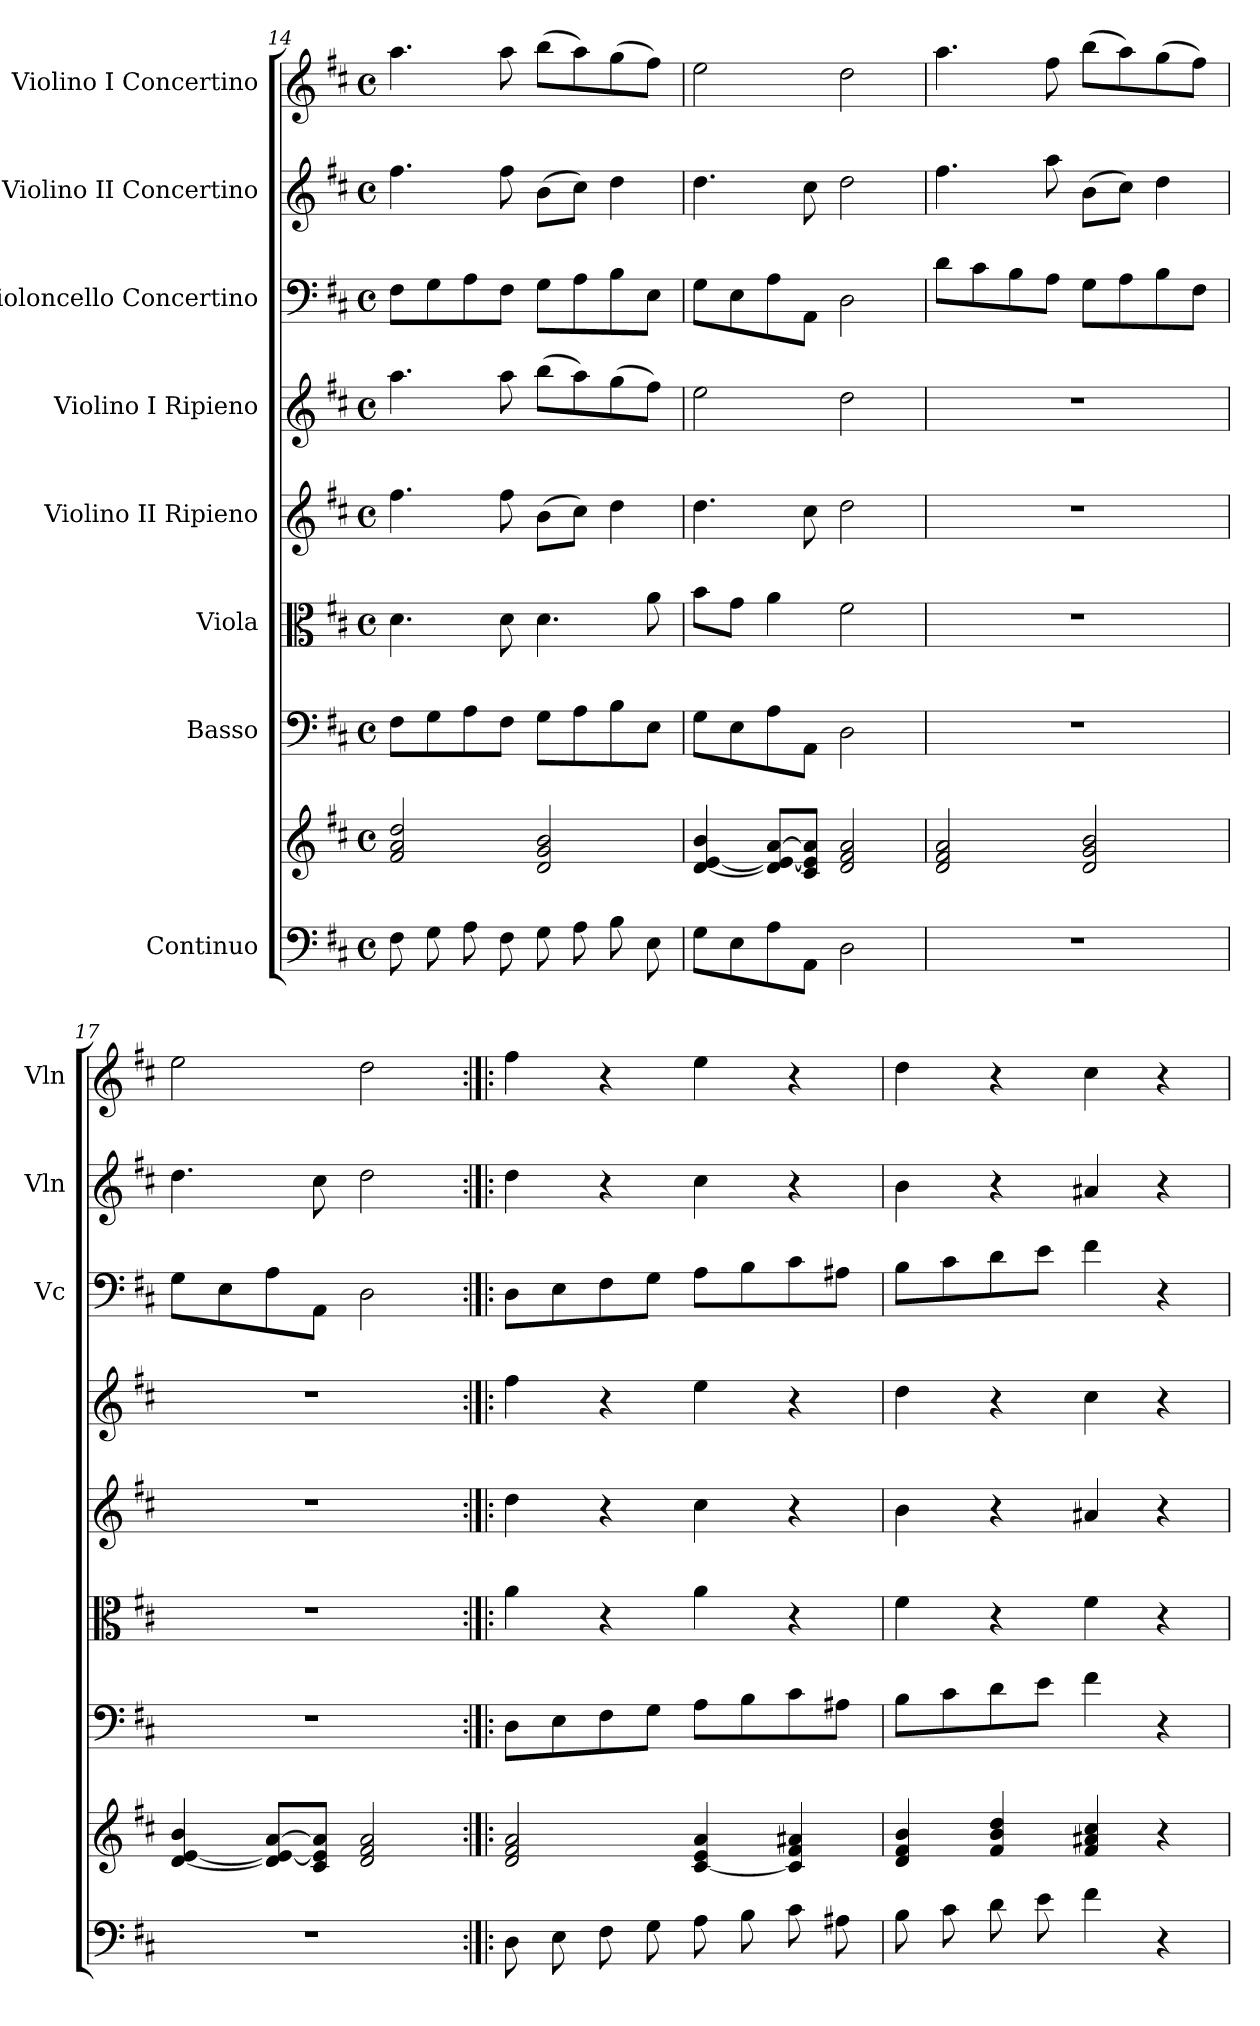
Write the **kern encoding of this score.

**kern	**kern	**kern	**kern	**kern	**kern	**kern	**kern	**kern
*part8	*part8	*part7	*part6	*part5	*part4	*part3	*part2	*part1
*staff9	*staff8	*staff7	*staff6	*staff5	*staff4	*staff3	*staff2	*staff1
*I"Continuo	*	*I"Basso	*I"Viola	*I"Violino II Ripieno	*I"Violino I Ripieno	*I"Violoncello Concertino	*I"Violino II Concertino	*I"Violino I Concertino
*	*	*	*	*	*	*I'Vc	*I'Vln	*I'Vln
*clefF4	*clefG2	*clefF4	*clefC3	*clefG2	*clefG2	*clefF4	*clefG2	*clefG2
*k[f#c#]	*k[f#c#]	*k[f#c#]	*k[f#c#]	*k[f#c#]	*k[f#c#]	*k[f#c#]	*k[f#c#]	*k[f#c#]
*M4/4	*M4/4	*M4/4	*M4/4	*M4/4	*M4/4	*M4/4	*M4/4	*M4/4
*met(c)	*met(c)	*met(c)	*met(c)	*met(c)	*met(c)	*met(c)	*met(c)	*met(c)
=14	=14	=14	=14	=14	=14	=14	=14	=14
8F#\	2f#/ 2a/ 2dd/	8F#\L	4.d\	4.ff#\	4.aa\	8F#\L	4.ff#\	4.aa\
8G\	.	8G\	.	.	.	8G\	.	.
8A\	.	8A\	.	.	.	8A\	.	.
8F#\	.	8F#\J	8d\	8ff#\	8aa\	8F#\J	8ff#\	8aa\
8G\	2d/ 2g/ 2b/	8G\L	4.d\	(>8b\L	(>8bb\L	8G\L	(>8b\L	(>8bb\L
8A\	.	8A\	.	8cc#\J)	8aa\)	8A\	8cc#\J)	8aa\)
8B\	.	8B\	.	4dd\	(>8gg\	8B\	4dd\	(>8gg\
8E\	.	8E\J	8a\	.	8ff#\J)	8E\J	.	8ff#\J)
=15	=15	=15	=15	=15	=15	=15	=15	=15
8G\L	[4d/ [4e/ 4b/	8G\L	8b\L	4.dd\	2ee\	8G\L	4.dd\	2ee\
8E\	.	8E\	8g\J	.	.	8E\	.	.
8A\	8d]/ 8e_/ [8a/L	8A\	4a\	.	.	8A\	.	.
8AA/J	8c#/ 8e]/ 8a]/J	8AA\J	.	8cc#\	.	8AA\J	8cc#\	.
2D\	2d/ 2f#/ 2a/	2D\	2f#\	2dd\	2dd\	2D\	2dd\	2dd\
=16	=16	=16	=16	=16	=16	=16	=16	=16
1r	2d/ 2f#/ 2a/	1r	1r	1r	1r	8d\L	4.ff#\	4.aa\
.	.	.	.	.	.	8c#\	.	.
.	.	.	.	.	.	8B\	.	.
.	.	.	.	.	.	8A\J	8aa\	8ff#\
.	2d/ 2g/ 2b/	.	.	.	.	8G\L	(>8b\L	(>8bb\L
.	.	.	.	.	.	8A\	8cc#\J)	8aa\)
.	.	.	.	.	.	8B\	4dd\	(>8gg\
.	.	.	.	.	.	8F#\J	.	8ff#\J)
=17	=17	=17	=17	=17	=17	=17	=17	=17
1r	[4d/ [4e/ 4b/	1r	1r	1r	1r	8G\L	4.dd\	2ee\
.	.	.	.	.	.	8E\	.	.
.	8d]/ 8e_/ [8a/L	.	.	.	.	8A\	.	.
.	8c#/ 8e]/ 8a]/J	.	.	.	.	8AA\J	8cc#\	.
.	2d/ 2f#/ 2a/	.	.	.	.	2D\	2dd\	2dd\
=18:|!|:	=18:|!|:	=18:|!|:	=18:|!|:	=18:|!|:	=18:|!|:	=18:|!|:	=18:|!|:	=18:|!|:
8D\	2d/ 2f#/ 2a/	8D\L	4a\	4dd\	4ff#\	8D\L	4dd\	4ff#\
8E\	.	8E\	.	.	.	8E\	.	.
8F#\	.	8F#\	4r	4r	4r	8F#\	4r	4r
8G\	.	8G\J	.	.	.	8G\J	.	.
8A\	[4c#/ 4e/ 4a/	8A\L	4a\	4cc#\	4ee\	8A\L	4cc#\	4ee\
8B\	.	8B\	.	.	.	8B\	.	.
8c#\	4c#/] 4f#/ 4a#X/	8c#\	4r	4r	4r	8c#\	4r	4r
8A#X\	.	8A#X\J	.	.	.	8A#X\J	.	.
=19	=19	=19	=19	=19	=19	=19	=19	=19
8B\	4d/ 4f#/ 4b/	8B\L	4f#\	4b\	4dd\	8B\L	4b\	4dd\
8c#\	.	8c#\	.	.	.	8c#\	.	.
8d\	4f#/ 4b/ 4dd/	8d\	4r	4r	4r	8d\	4r	4r
8e\	.	8e\J	.	.	.	8e\J	.	.
4f#\	4f#/ 4a#X/ 4cc#/	4f#\	4f#\	4a#X/	4cc#\	4f#\	4a#X/	4cc#\
4r	4r	4r	4r	4r	4r	4r	4r	4r
=	=	=	=	=	=	=	=	=
*-	*-	*-	*-	*-	*-	*-	*-	*-
